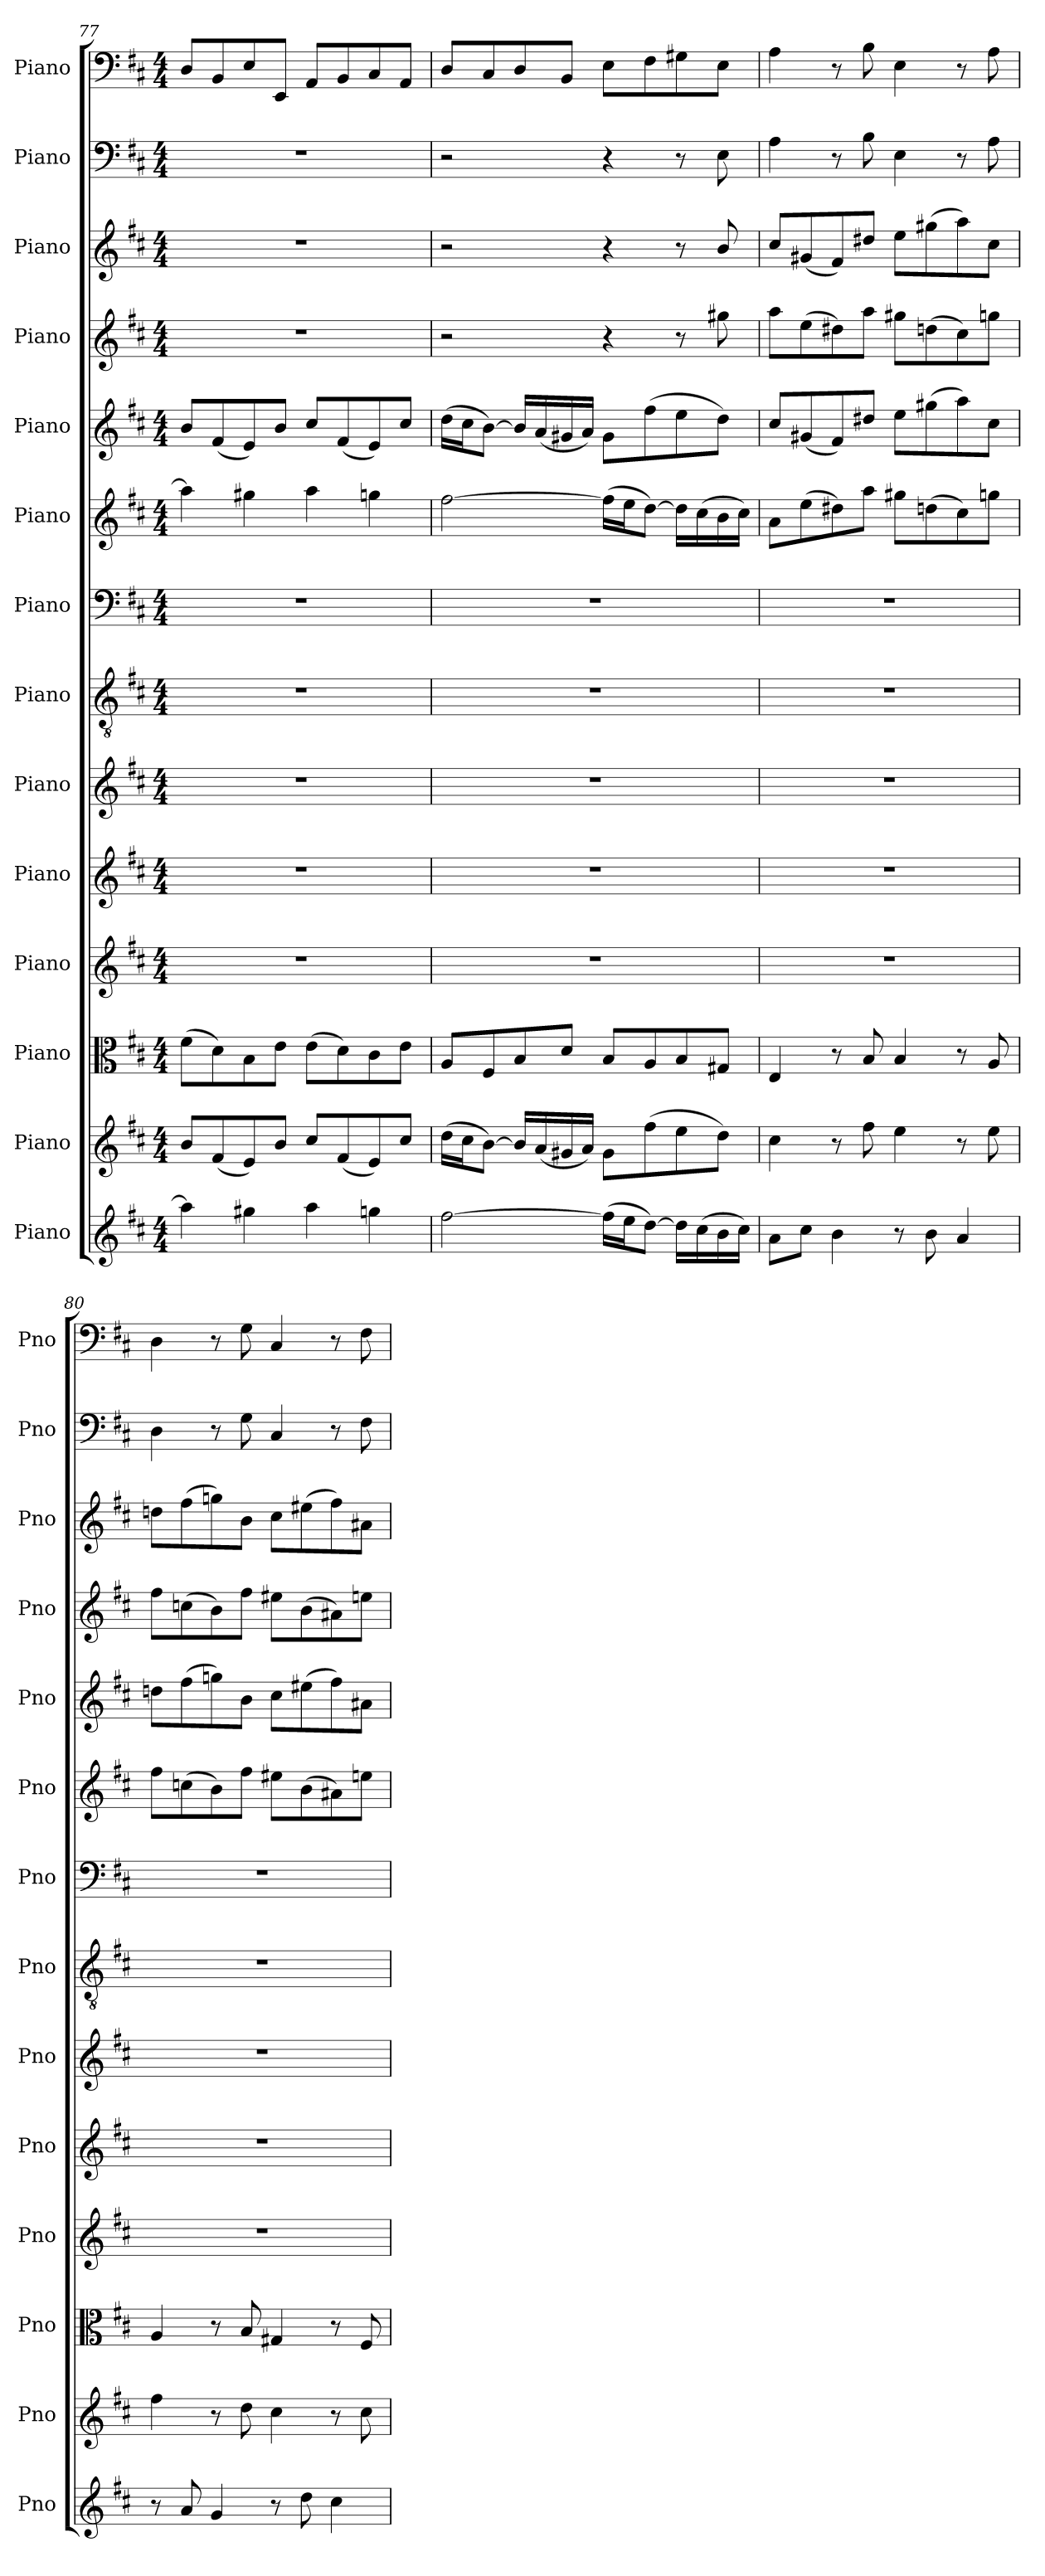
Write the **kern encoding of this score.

**kern	**kern	**kern	**kern	**kern	**kern	**kern	**kern	**kern	**kern	**kern	**kern	**kern	**kern
*part14	*part13	*part12	*part11	*part10	*part9	*part8	*part7	*part6	*part5	*part4	*part3	*part2	*part1
*staff14	*staff13	*staff12	*staff11	*staff10	*staff9	*staff8	*staff7	*staff6	*staff5	*staff4	*staff3	*staff2	*staff1
*I"Piano	*I"Piano	*I"Piano	*I"Piano	*I"Piano	*I"Piano	*I"Piano	*I"Piano	*I"Piano	*I"Piano	*I"Piano	*I"Piano	*I"Piano	*I"Piano
*I'Pno	*I'Pno	*I'Pno	*I'Pno	*I'Pno	*I'Pno	*I'Pno	*I'Pno	*I'Pno	*I'Pno	*I'Pno	*I'Pno	*I'Pno	*I'Pno
*clefG2	*clefG2	*clefC3	*clefG2	*clefG2	*clefG2	*clefGv2	*clefF4	*clefG2	*clefG2	*clefG2	*clefG2	*clefF4	*clefF4
*k[f#c#]	*k[f#c#]	*k[f#c#]	*k[f#c#]	*k[f#c#]	*k[f#c#]	*k[f#c#]	*k[f#c#]	*k[f#c#]	*k[f#c#]	*k[f#c#]	*k[f#c#]	*k[f#c#]	*k[f#c#]
*b:	*b:	*b:	*b:	*b:	*b:	*b:	*b:	*b:	*b:	*b:	*b:	*b:	*b:
*M4/4	*M4/4	*M4/4	*M4/4	*M4/4	*M4/4	*M4/4	*M4/4	*M4/4	*M4/4	*M4/4	*M4/4	*M4/4	*M4/4
=77	=77	=77	=77	=77	=77	=77	=77	=77	=77	=77	=77	=77	=77
4aa\]	8b/L	(>8f#\L	1r	1r	1r	1r	1r	4aa\]	8b/L	1r	1r	1r	8D/L
.	(<8f#/	8d\)	.	.	.	.	.	.	(<8f#/	.	.	.	8BB/
4gg#X\	8e/)	8B\	.	.	.	.	.	4gg#X\	8e/)	.	.	.	8E/
.	8b/J	8e\J	.	.	.	.	.	.	8b/J	.	.	.	8EE/J
4aa\	8cc#/L	(>8e\L	.	.	.	.	.	4aa\	8cc#/L	.	.	.	8AA/L
.	(<8f#/	8d\)	.	.	.	.	.	.	(<8f#/	.	.	.	8BB/
4ggn\	8e/)	8c#\	.	.	.	.	.	4ggn\	8e/)	.	.	.	8C#/
.	8cc#/J	8e\J	.	.	.	.	.	.	8cc#/J	.	.	.	8AA/J
=78	=78	=78	=78	=78	=78	=78	=78	=78	=78	=78	=78	=78	=78
[2ff#\	(>16dd\LL	8A/L	1r	1r	1r	1r	1r	[2ff#\	(>16dd\LL	2r	2r	2r	8D/L
.	16cc#\J	.	.	.	.	.	.	.	16cc#\J	.	.	.	.
.	[8b\J)	8F#/	.	.	.	.	.	.	[8b\J)	.	.	.	8C#/
.	16b/LL]	8B/	.	.	.	.	.	.	16b/LL]	.	.	.	8D/
.	(<16a/	.	.	.	.	.	.	.	(<16a/	.	.	.	.
.	16g#X/	8d/J	.	.	.	.	.	.	16g#X/	.	.	.	8BB/J
.	16a/JJ)	.	.	.	.	.	.	.	16a/JJ)	.	.	.	.
(>16ff#\LL]	8g#\L	8B/L	.	.	.	.	.	(>16ff#\LL]	8g#\L	4r	4r	4r	8E\L
16ee\J	.	.	.	.	.	.	.	16ee\J	.	.	.	.	.
[8dd\J)	(>8ff#\	8A/	.	.	.	.	.	[8dd\J)	(>8ff#\	.	.	.	8F#\
16dd\LL]	8ee\	8B/	.	.	.	.	.	16dd\LL]	8ee\	8r	8r	8r	8G#X\
(>16cc#\	.	.	.	.	.	.	.	(>16cc#\	.	.	.	.	.
16b\	8dd\J)	8G#X/J	.	.	.	.	.	16b\	8dd\J)	8gg#X\	8b/	8E\	8E\J
16cc#\JJ)	.	.	.	.	.	.	.	16cc#\JJ)	.	.	.	.	.
=79	=79	=79	=79	=79	=79	=79	=79	=79	=79	=79	=79	=79	=79
8a\L	4cc#\	4E/	1r	1r	1r	1r	1r	8a\L	8cc#/L	8aa\L	8cc#/L	4A\	4A\
8cc#\J	.	.	.	.	.	.	.	(>8ee\	(<8g#X/	(>8ee\	(<8g#X/	.	.
4b\	8r	8r	.	.	.	.	.	8dd#X\)	8f#/)	8dd#X\)	8f#/)	8r	8r
.	8ff#\	8B/	.	.	.	.	.	8aa\J	8dd#X/J	8aa\J	8dd#X/J	8B\	8B\
8r	4ee\	4B/	.	.	.	.	.	8gg#X\L	8ee\L	8gg#X\L	8ee\L	4E\	4E\
8b\	.	.	.	.	.	.	.	(>8ddn\	(>8gg#X\	(>8ddn\	(>8gg#X\	.	.
4a/	8r	8r	.	.	.	.	.	8cc#\)	8aa\)	8cc#\)	8aa\)	8r	8r
.	8ee\	8A/	.	.	.	.	.	8ggn\J	8cc#\J	8ggn\J	8cc#\J	8A\	8A\
=80	=80	=80	=80	=80	=80	=80	=80	=80	=80	=80	=80	=80	=80
8r	4ff#\	4A/	1r	1r	1r	1r	1r	8ff#\L	8ddn\L	8ff#\L	8ddn\L	4D\	4D\
8a/	.	.	.	.	.	.	.	(>8ccn\	(>8ff#\	(>8ccn\	(>8ff#\	.	.
4g/	8r	8r	.	.	.	.	.	8b\)	8ggn\)	8b\)	8ggn\)	8r	8r
.	8dd\	8B/	.	.	.	.	.	8ff#\J	8b\J	8ff#\J	8b\J	8G\	8G\
8r	4cc#\	4G#X/	.	.	.	.	.	8ee#X\L	8cc#\L	8ee#X\L	8cc#\L	4C#/	4C#/
8dd\	.	.	.	.	.	.	.	(>8b\	(>8ee#X\	(>8b\	(>8ee#X\	.	.
4cc#\	8r	8r	.	.	.	.	.	8a#X\)	8ff#\)	8a#X\)	8ff#\)	8r	8r
.	8cc#\	8F#/	.	.	.	.	.	8een\J	8a#X\J	8een\J	8a#X\J	8F#\	8F#\
=	=	=	=	=	=	=	=	=	=	=	=	=	=
*-	*-	*-	*-	*-	*-	*-	*-	*-	*-	*-	*-	*-	*-
